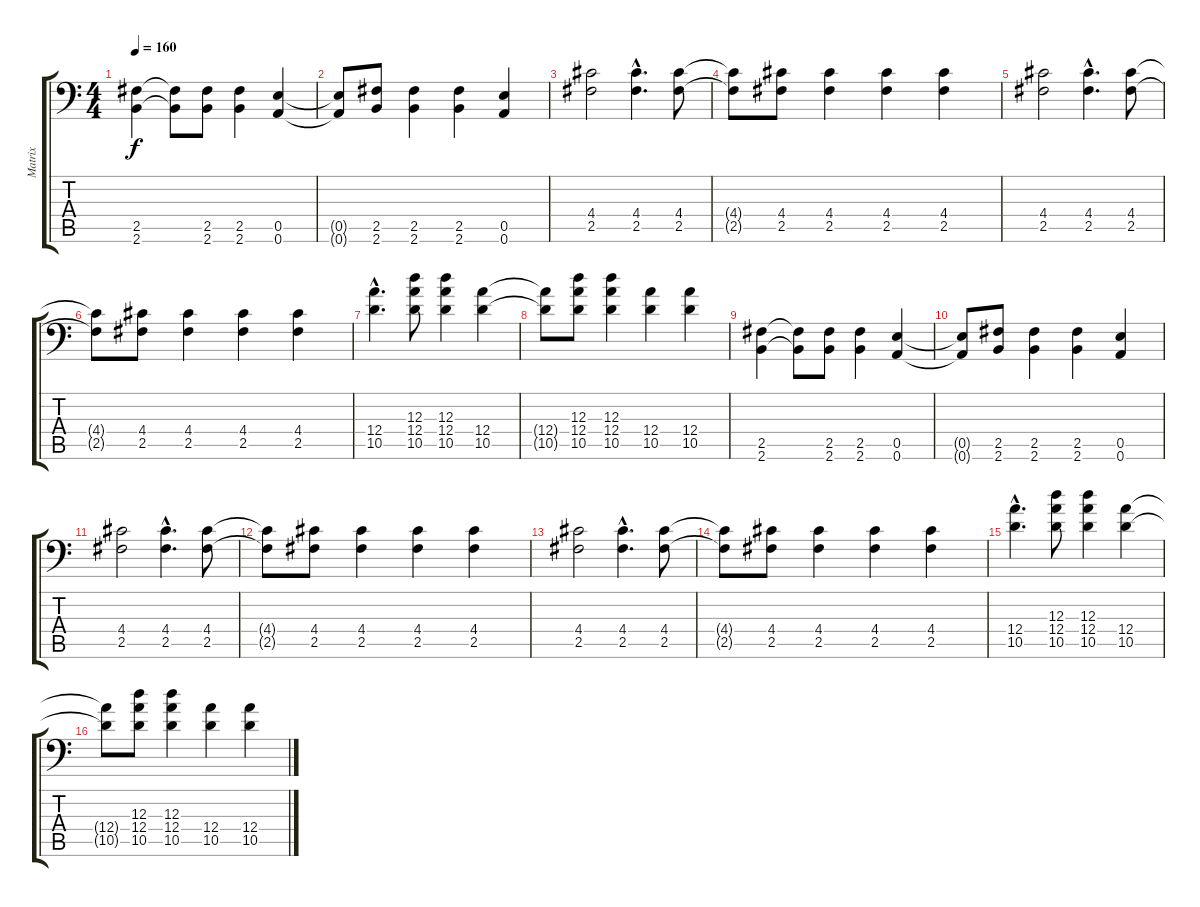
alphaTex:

\track ("Matrix" "Matrix") {instrument distortionguitar}
\staff {score tabs}
\tuning (B3 Gb3 D3 A2 E2 A1) {hide}
\ts (4 4)
\tempo 160
\clef f4
\ks c
(2.5 2.6).4{dy f} (2.5{t} 2.6{t}).8 (2.5 2.6).8 (2.5 2.6).4 (0.5 0.6).4 |
(0.5{t} 0.6{t}).8 (2.5 2.6).8 (2.5 2.6).4 (2.5 2.6).4 (0.5 0.6).4 |
(4.4 2.5).2 (4.4{hac} 2.5{hac}).4{d} (4.4 2.5).8 |
(4.4{t} 2.5{t}).8 (4.4 2.5).8 (4.4 2.5).4 (4.4 2.5).4 (4.4 2.5).4 |
(4.4 2.5).2 (4.4{hac} 2.5{hac}).4{d} (4.4 2.5).8 |
(4.4{t} 2.5{t}).8 (4.4 2.5).8 (4.4 2.5).4 (4.4 2.5).4 (4.4 2.5).4 |
(12.4{hac} 10.5{hac}).4{d} (12.3 12.4 10.5).8 (12.3 12.4 10.5).4 (12.4 10.5).4 |
(12.4{t} 10.5{t}).8 (12.3 12.4 10.5).8 (12.3 12.4 10.5).4 (12.4 10.5).4 (12.4 10.5).4 |
(2.5 2.6).4 (2.5{t} 2.6{t}).8 (2.5 2.6).8 (2.5 2.6).4 (0.5 0.6).4 |
(0.5{t} 0.6{t}).8 (2.5 2.6).8 (2.5 2.6).4 (2.5 2.6).4 (0.5 0.6).4 |
(4.4 2.5).2 (4.4{hac} 2.5{hac}).4{d} (4.4 2.5).8 |
(4.4{t} 2.5{t}).8 (4.4 2.5).8 (4.4 2.5).4 (4.4 2.5).4 (4.4 2.5).4 |
(4.4 2.5).2 (4.4{hac} 2.5{hac}).4{d} (4.4 2.5).8 |
(4.4{t} 2.5{t}).8 (4.4 2.5).8 (4.4 2.5).4 (4.4 2.5).4 (4.4 2.5).4 |
(12.4{hac} 10.5{hac}).4{d} (12.3 12.4 10.5).8 (12.3 12.4 10.5).4 (12.4 10.5).4 |
(12.4{t} 10.5{t}).8 (12.3 12.4 10.5).8 (12.3 12.4 10.5).4 (12.4 10.5).4 (12.4 10.5).4
